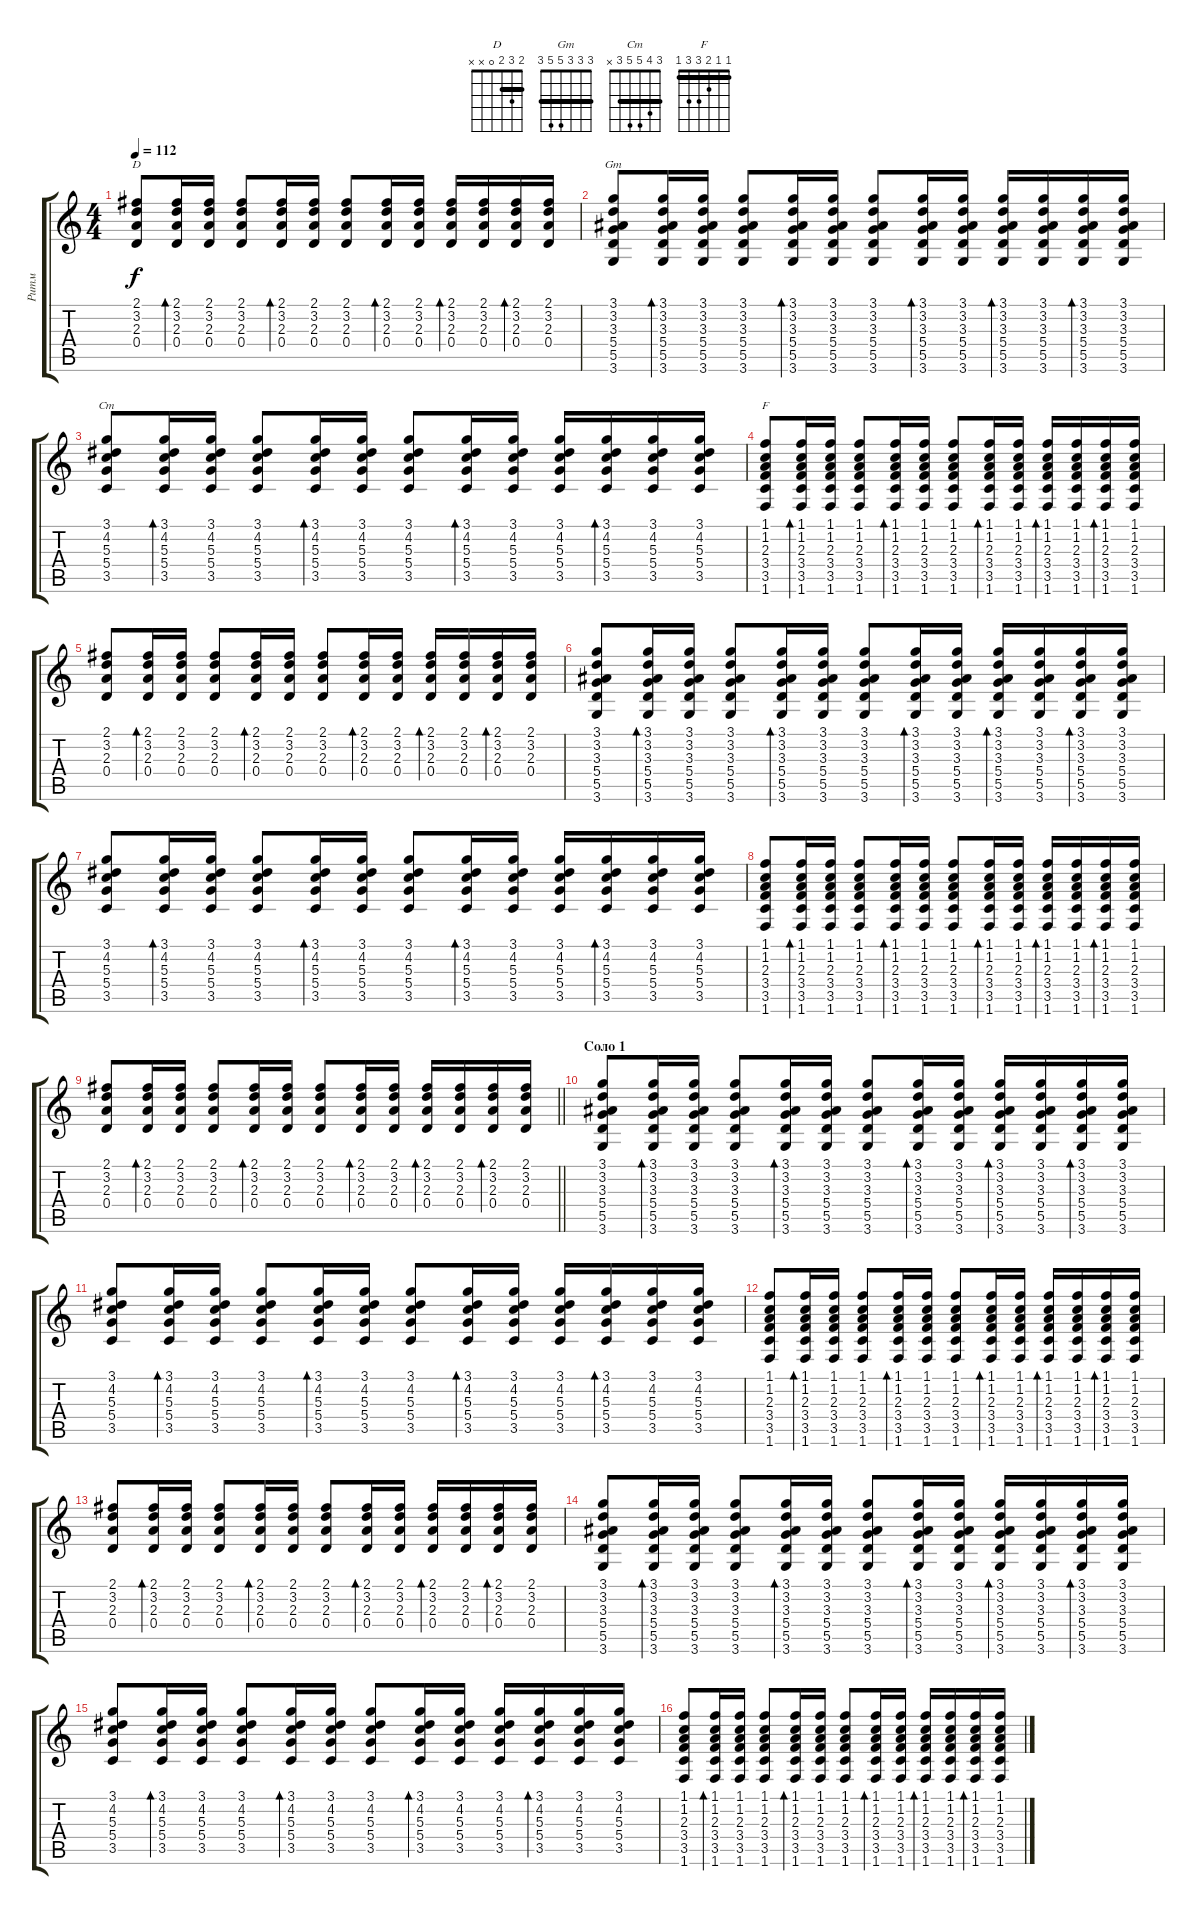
\track ("Ритм" "Ритм") {instrument acousticguitarsteel}
\staff {score tabs}
\tuning (E4 B3 G3 D3 A2 E2) {hide}
\chord ("D" 2 3 2 0 x x) {barre 2}
\chord ("Gm" 3 3 3 5 5 3) {barre 3}
\chord ("Cm" 3 4 5 5 3 x) {barre 3}
\chord ("F" 1 1 2 3 3 1) {barre 1}
\ts (4 4)
\tempo 112
\clef g2
\ks c
(2.1 3.2 2.3 0.4).8{ch "D" dy f} (2.1 3.2 2.3 0.4).16{bd 30} (2.1 3.2 2.3 0.4).16 (2.1 3.2 2.3 0.4).8 (2.1 3.2 2.3 0.4).16{bd 30} (2.1 3.2 2.3 0.4).16 (2.1 3.2 2.3 0.4).8 (2.1 3.2 2.3 0.4).16{bd 30} (2.1 3.2 2.3 0.4).16 (2.1 3.2 2.3 0.4).16{bd 30} (2.1 3.2 2.3 0.4).16 (2.1 3.2 2.3 0.4).16{bd 30} (2.1 3.2 2.3 0.4).16 |
(3.1 3.2 3.3 5.4 5.5 3.6).8{ch "Gm"} (3.1 3.2 3.3 5.4 5.5 3.6).16{bd 30} (3.1 3.2 3.3 5.4 5.5 3.6).16 (3.1 3.2 3.3 5.4 5.5 3.6).8 (3.1 3.2 3.3 5.4 5.5 3.6).16{bd 30} (3.1 3.2 3.3 5.4 5.5 3.6).16 (3.1 3.2 3.3 5.4 5.5 3.6).8 (3.1 3.2 3.3 5.4 5.5 3.6).16{bd 30} (3.1 3.2 3.3 5.4 5.5 3.6).16 (3.1 3.2 3.3 5.4 5.5 3.6).16{bd 30} (3.1 3.2 3.3 5.4 5.5 3.6).16 (3.1 3.2 3.3 5.4 5.5 3.6).16{bd 30} (3.1 3.2 3.3 5.4 5.5 3.6).16 |
(3.1 4.2 5.3 5.4 3.5).8{ch "Cm"} (3.1 4.2 5.3 5.4 3.5).16{bd 30} (3.1 4.2 5.3 5.4 3.5).16 (3.1 4.2 5.3 5.4 3.5).8 (3.1 4.2 5.3 5.4 3.5).16{bd 30} (3.1 4.2 5.3 5.4 3.5).16 (3.1 4.2 5.3 5.4 3.5).8 (3.1 4.2 5.3 5.4 3.5).16{bd 30} (3.1 4.2 5.3 5.4 3.5).16 (3.1 4.2 5.3 5.4 3.5).16 (3.1 4.2 5.3 5.4 3.5).16{bd 30} (3.1 4.2 5.3 5.4 3.5).16 (3.1 4.2 5.3 5.4 3.5).16 |
(1.1 1.2 2.3 3.4 3.5 1.6).8{ch "F"} (1.1 1.2 2.3 3.4 3.5 1.6).16{bd 30} (1.1 1.2 2.3 3.4 3.5 1.6).16 (1.1 1.2 2.3 3.4 3.5 1.6).8 (1.1 1.2 2.3 3.4 3.5 1.6).16{bd 30} (1.1 1.2 2.3 3.4 3.5 1.6).16 (1.1 1.2 2.3 3.4 3.5 1.6).8 (1.1 1.2 2.3 3.4 3.5 1.6).16{bd 30} (1.1 1.2 2.3 3.4 3.5 1.6).16 (1.1 1.2 2.3 3.4 3.5 1.6).16{bd 30} (1.1 1.2 2.3 3.4 3.5 1.6).16 (1.1 1.2 2.3 3.4 3.5 1.6).16{bd 30} (1.1 1.2 2.3 3.4 3.5 1.6).16 |
(2.1 3.2 2.3 0.4).8 (2.1 3.2 2.3 0.4).16{bd 30} (2.1 3.2 2.3 0.4).16 (2.1 3.2 2.3 0.4).8 (2.1 3.2 2.3 0.4).16{bd 30} (2.1 3.2 2.3 0.4).16 (2.1 3.2 2.3 0.4).8 (2.1 3.2 2.3 0.4).16{bd 30} (2.1 3.2 2.3 0.4).16 (2.1 3.2 2.3 0.4).16{bd 30} (2.1 3.2 2.3 0.4).16 (2.1 3.2 2.3 0.4).16{bd 30} (2.1 3.2 2.3 0.4).16 |
(3.1 3.2 3.3 5.4 5.5 3.6).8 (3.1 3.2 3.3 5.4 5.5 3.6).16{bd 30} (3.1 3.2 3.3 5.4 5.5 3.6).16 (3.1 3.2 3.3 5.4 5.5 3.6).8 (3.1 3.2 3.3 5.4 5.5 3.6).16{bd 30} (3.1 3.2 3.3 5.4 5.5 3.6).16 (3.1 3.2 3.3 5.4 5.5 3.6).8 (3.1 3.2 3.3 5.4 5.5 3.6).16{bd 30} (3.1 3.2 3.3 5.4 5.5 3.6).16 (3.1 3.2 3.3 5.4 5.5 3.6).16{bd 30} (3.1 3.2 3.3 5.4 5.5 3.6).16 (3.1 3.2 3.3 5.4 5.5 3.6).16{bd 30} (3.1 3.2 3.3 5.4 5.5 3.6).16 |
(3.1 4.2 5.3 5.4 3.5).8 (3.1 4.2 5.3 5.4 3.5).16{bd 30} (3.1 4.2 5.3 5.4 3.5).16 (3.1 4.2 5.3 5.4 3.5).8 (3.1 4.2 5.3 5.4 3.5).16{bd 30} (3.1 4.2 5.3 5.4 3.5).16 (3.1 4.2 5.3 5.4 3.5).8 (3.1 4.2 5.3 5.4 3.5).16{bd 30} (3.1 4.2 5.3 5.4 3.5).16 (3.1 4.2 5.3 5.4 3.5).16 (3.1 4.2 5.3 5.4 3.5).16{bd 30} (3.1 4.2 5.3 5.4 3.5).16 (3.1 4.2 5.3 5.4 3.5).16 |
(1.1 1.2 2.3 3.4 3.5 1.6).8 (1.1 1.2 2.3 3.4 3.5 1.6).16{bd 30} (1.1 1.2 2.3 3.4 3.5 1.6).16 (1.1 1.2 2.3 3.4 3.5 1.6).8 (1.1 1.2 2.3 3.4 3.5 1.6).16{bd 30} (1.1 1.2 2.3 3.4 3.5 1.6).16 (1.1 1.2 2.3 3.4 3.5 1.6).8 (1.1 1.2 2.3 3.4 3.5 1.6).16{bd 30} (1.1 1.2 2.3 3.4 3.5 1.6).16 (1.1 1.2 2.3 3.4 3.5 1.6).16{bd 30} (1.1 1.2 2.3 3.4 3.5 1.6).16 (1.1 1.2 2.3 3.4 3.5 1.6).16{bd 30} (1.1 1.2 2.3 3.4 3.5 1.6).16 |
\barLineRight lightlight
(2.1 3.2 2.3 0.4).8 (2.1 3.2 2.3 0.4).16{bd 30} (2.1 3.2 2.3 0.4).16 (2.1 3.2 2.3 0.4).8 (2.1 3.2 2.3 0.4).16{bd 30} (2.1 3.2 2.3 0.4).16 (2.1 3.2 2.3 0.4).8 (2.1 3.2 2.3 0.4).16{bd 30} (2.1 3.2 2.3 0.4).16 (2.1 3.2 2.3 0.4).16{bd 30} (2.1 3.2 2.3 0.4).16 (2.1 3.2 2.3 0.4).16{bd 30} (2.1 3.2 2.3 0.4).16 |
\section ("" "Соло 1")
(3.1 3.2 3.3 5.4 5.5 3.6).8 (3.1 3.2 3.3 5.4 5.5 3.6).16{bd 30} (3.1 3.2 3.3 5.4 5.5 3.6).16 (3.1 3.2 3.3 5.4 5.5 3.6).8 (3.1 3.2 3.3 5.4 5.5 3.6).16{bd 30} (3.1 3.2 3.3 5.4 5.5 3.6).16 (3.1 3.2 3.3 5.4 5.5 3.6).8 (3.1 3.2 3.3 5.4 5.5 3.6).16{bd 30} (3.1 3.2 3.3 5.4 5.5 3.6).16 (3.1 3.2 3.3 5.4 5.5 3.6).16{bd 30} (3.1 3.2 3.3 5.4 5.5 3.6).16 (3.1 3.2 3.3 5.4 5.5 3.6).16{bd 30} (3.1 3.2 3.3 5.4 5.5 3.6).16 |
(3.1 4.2 5.3 5.4 3.5).8 (3.1 4.2 5.3 5.4 3.5).16{bd 30} (3.1 4.2 5.3 5.4 3.5).16 (3.1 4.2 5.3 5.4 3.5).8 (3.1 4.2 5.3 5.4 3.5).16{bd 30} (3.1 4.2 5.3 5.4 3.5).16 (3.1 4.2 5.3 5.4 3.5).8 (3.1 4.2 5.3 5.4 3.5).16{bd 30} (3.1 4.2 5.3 5.4 3.5).16 (3.1 4.2 5.3 5.4 3.5).16 (3.1 4.2 5.3 5.4 3.5).16{bd 30} (3.1 4.2 5.3 5.4 3.5).16 (3.1 4.2 5.3 5.4 3.5).16 |
(1.1 1.2 2.3 3.4 3.5 1.6).8 (1.1 1.2 2.3 3.4 3.5 1.6).16{bd 30} (1.1 1.2 2.3 3.4 3.5 1.6).16 (1.1 1.2 2.3 3.4 3.5 1.6).8 (1.1 1.2 2.3 3.4 3.5 1.6).16{bd 30} (1.1 1.2 2.3 3.4 3.5 1.6).16 (1.1 1.2 2.3 3.4 3.5 1.6).8 (1.1 1.2 2.3 3.4 3.5 1.6).16{bd 30} (1.1 1.2 2.3 3.4 3.5 1.6).16 (1.1 1.2 2.3 3.4 3.5 1.6).16{bd 30} (1.1 1.2 2.3 3.4 3.5 1.6).16 (1.1 1.2 2.3 3.4 3.5 1.6).16{bd 30} (1.1 1.2 2.3 3.4 3.5 1.6).16 |
(2.1 3.2 2.3 0.4).8 (2.1 3.2 2.3 0.4).16{bd 30} (2.1 3.2 2.3 0.4).16 (2.1 3.2 2.3 0.4).8 (2.1 3.2 2.3 0.4).16{bd 30} (2.1 3.2 2.3 0.4).16 (2.1 3.2 2.3 0.4).8 (2.1 3.2 2.3 0.4).16{bd 30} (2.1 3.2 2.3 0.4).16 (2.1 3.2 2.3 0.4).16{bd 30} (2.1 3.2 2.3 0.4).16 (2.1 3.2 2.3 0.4).16{bd 30} (2.1 3.2 2.3 0.4).16 |
(3.1 3.2 3.3 5.4 5.5 3.6).8 (3.1 3.2 3.3 5.4 5.5 3.6).16{bd 30} (3.1 3.2 3.3 5.4 5.5 3.6).16 (3.1 3.2 3.3 5.4 5.5 3.6).8 (3.1 3.2 3.3 5.4 5.5 3.6).16{bd 30} (3.1 3.2 3.3 5.4 5.5 3.6).16 (3.1 3.2 3.3 5.4 5.5 3.6).8 (3.1 3.2 3.3 5.4 5.5 3.6).16{bd 30} (3.1 3.2 3.3 5.4 5.5 3.6).16 (3.1 3.2 3.3 5.4 5.5 3.6).16{bd 30} (3.1 3.2 3.3 5.4 5.5 3.6).16 (3.1 3.2 3.3 5.4 5.5 3.6).16{bd 30} (3.1 3.2 3.3 5.4 5.5 3.6).16 |
(3.1 4.2 5.3 5.4 3.5).8 (3.1 4.2 5.3 5.4 3.5).16{bd 30} (3.1 4.2 5.3 5.4 3.5).16 (3.1 4.2 5.3 5.4 3.5).8 (3.1 4.2 5.3 5.4 3.5).16{bd 30} (3.1 4.2 5.3 5.4 3.5).16 (3.1 4.2 5.3 5.4 3.5).8 (3.1 4.2 5.3 5.4 3.5).16{bd 30} (3.1 4.2 5.3 5.4 3.5).16 (3.1 4.2 5.3 5.4 3.5).16 (3.1 4.2 5.3 5.4 3.5).16{bd 30} (3.1 4.2 5.3 5.4 3.5).16 (3.1 4.2 5.3 5.4 3.5).16 |
(1.1 1.2 2.3 3.4 3.5 1.6).8 (1.1 1.2 2.3 3.4 3.5 1.6).16{bd 30} (1.1 1.2 2.3 3.4 3.5 1.6).16 (1.1 1.2 2.3 3.4 3.5 1.6).8 (1.1 1.2 2.3 3.4 3.5 1.6).16{bd 30} (1.1 1.2 2.3 3.4 3.5 1.6).16 (1.1 1.2 2.3 3.4 3.5 1.6).8 (1.1 1.2 2.3 3.4 3.5 1.6).16{bd 30} (1.1 1.2 2.3 3.4 3.5 1.6).16 (1.1 1.2 2.3 3.4 3.5 1.6).16{bd 30} (1.1 1.2 2.3 3.4 3.5 1.6).16 (1.1 1.2 2.3 3.4 3.5 1.6).16{bd 30} (1.1 1.2 2.3 3.4 3.5 1.6).16
